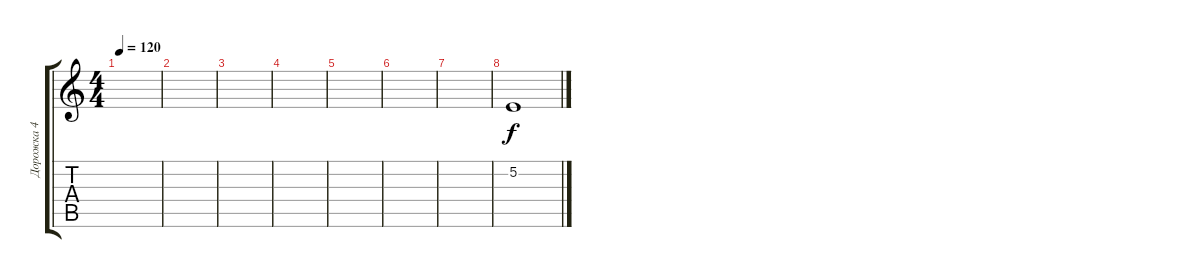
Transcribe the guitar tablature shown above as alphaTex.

\track ("Дорожка 4" "Дорожка 4") {instrument birdtweet}
\staff {score tabs}
\tuning (E4 B3 G3 D3 A2 E2) {hide}
\ts (4 4)
\tempo 120
\clef g2
\ks c
|
|
|
|
|
|
|
5.2.1
